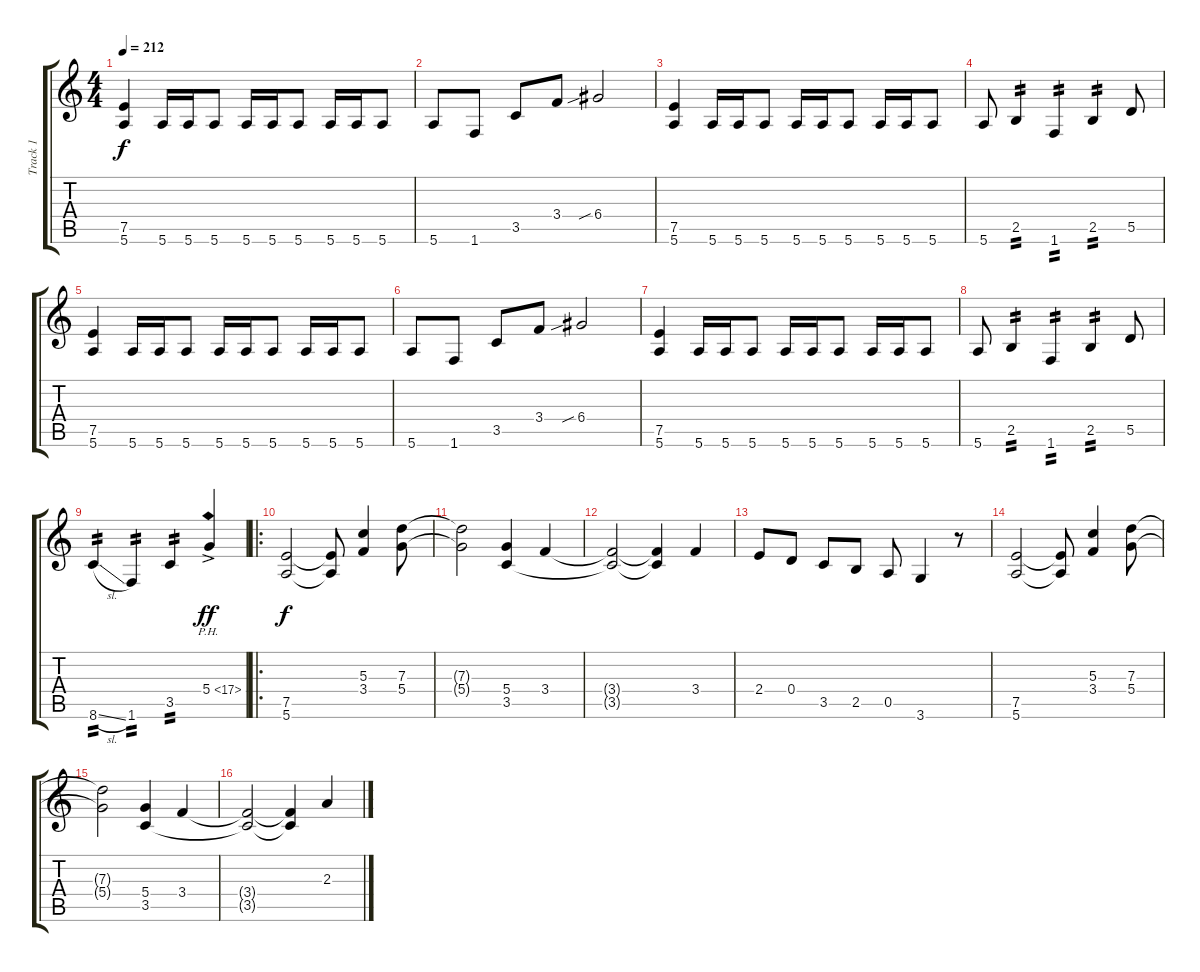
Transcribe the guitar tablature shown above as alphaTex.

\track ("Track 1" "Track 1") {instrument distortionguitar}
\staff {score tabs}
\tuning (E4 B3 G3 D3 A2 E2) {hide}
\ts (4 4)
\tempo 212
\clef g2
\ks c
(7.5 5.6).4{dy f} 5.6.16 5.6.16 5.6.8 5.6.16 5.6.16 5.6.8 5.6.16 5.6.16 5.6.8 |
5.6.8 1.6.8 3.5.8 3.4.8 6.4{sib}.2 |
(7.5 5.6).4 5.6.16 5.6.16 5.6.8 5.6.16 5.6.16 5.6.8 5.6.16 5.6.16 5.6.8 |
5.6.8 2.5.4{tp 2} 1.6.4{tp 2} 2.5.4{tp 2} 5.5.8 |
(7.5 5.6).4 5.6.16 5.6.16 5.6.8 5.6.16 5.6.16 5.6.8 5.6.16 5.6.16 5.6.8 |
5.6.8 1.6.8 3.5.8 3.4.8 6.4{sib}.2 |
(7.5 5.6).4 5.6.16 5.6.16 5.6.8 5.6.16 5.6.16 5.6.8 5.6.16 5.6.16 5.6.8 |
5.6.8 2.5.4{tp 2} 1.6.4{tp 2} 2.5.4{tp 2} 5.5.8 |
8.6{sl}.4{tp 2} 1.6.4{tp 2} 3.5.4{tp 2} 5.4{ph 12 ac}.4{dy ff} |
\ro
(7.5 5.6).2{dy f} (7.5{t} 5.6{t}).8 (5.3 3.4).4 (7.3 5.4).8 |
(7.3{t} 5.4{t}).2 (5.4 3.5).4 3.4.4 |
(3.4{t} 3.5{t}).2 (3.4{t} 3.5{t}).4 3.4.4 |
2.4.8 0.4.8 3.5.8 2.5.8 0.5.8 3.6.4 r.8 |
(7.5 5.6).2 (7.5{t} 5.6{t}).8 (5.3 3.4).4 (7.3 5.4).8 |
(7.3{t} 5.4{t}).2 (5.4 3.5).4 3.4.4 |
(3.4{t} 3.5{t}).2 (3.4{t} 3.5{t}).4 2.3.4
